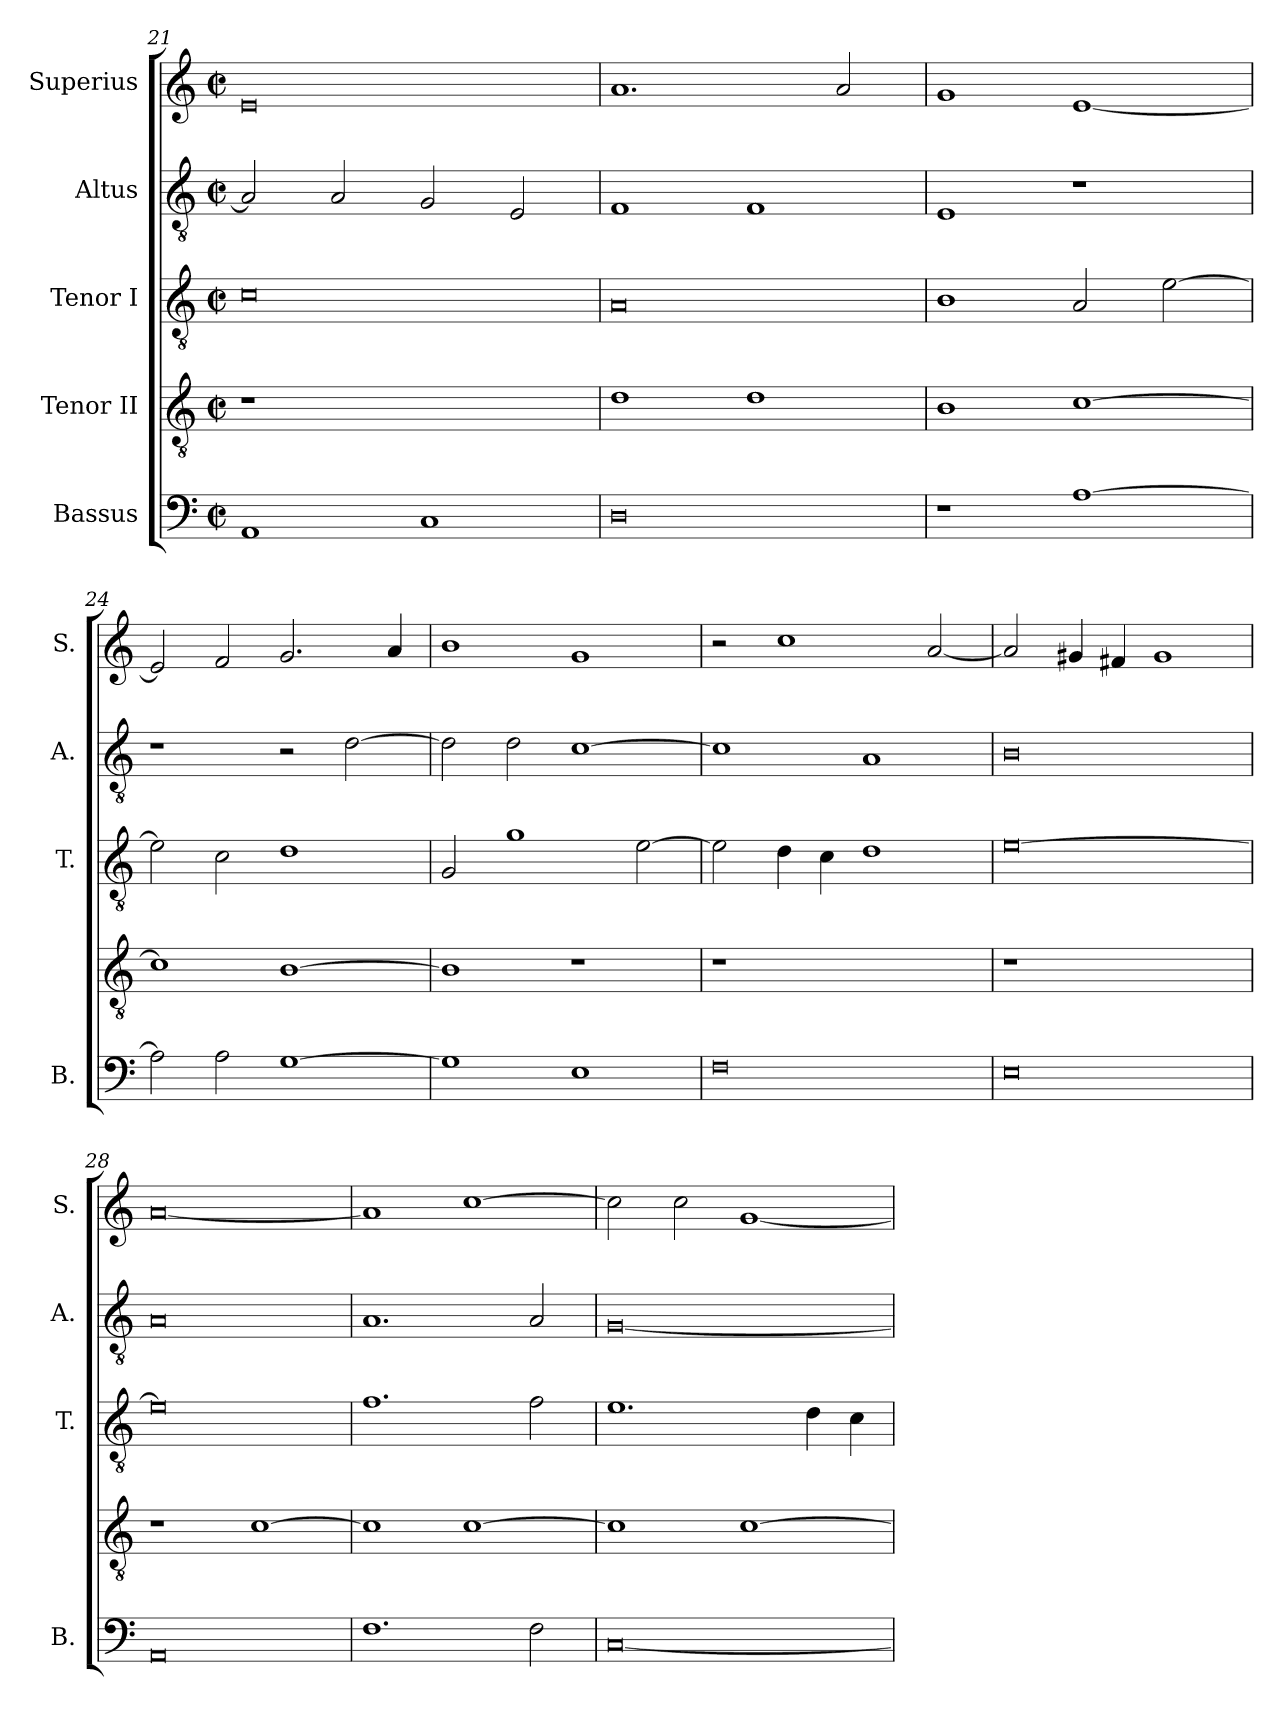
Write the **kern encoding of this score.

**kern	**kern	**kern	**kern	**kern
*part5	*part4	*part3	*part2	*part1
*staff5	*staff4	*staff3	*staff2	*staff1
*I"Bassus	*I"Tenor II	*I"Tenor I	*I"Altus	*I"Superius
*I'B.	*	*I'T.	*I'A.	*I'S.
!!LO:LB:g=z
*clefF4	*clefGv2	*clefGv2	*clefGv2	*clefG2
*	*ITrd7c12	*ITrd7c12	*ITrd7c12	*
*k[]	*k[]	*k[]	*k[]	*k[]
*C:	*C:	*C:	*C:	*C:
*M2/2	*M2/2	*M2/2	*M2/2	*M2/2
*met(c|)	*met(c|)	*met(c|)	*met(c|)	*met(c|)
=21	=21	=21	=21	=21
!	!LO:N:vis=1	!	!	!
1AAi	1r	0Ci	2AAi/]	0ei
.	.	.	2AAi/	.
1Ci	1ryy	.	2GGi/	.
.	.	.	2EEi/	.
=22	=22	=22	=22	=22
0Di	1Di	0AAi	1FFi	1.ai
.	1Di	.	1FFi	.
.	.	.	.	2ai/
=23	=23	=23	=23	=23
1r	1BBi	1BBi	1EEi	1gi
[>1Ai	[>1Ci	2AAi/	1r	[<1ei
.	.	[>2Ei\	.	.
=24	=24	=24	=24	=24
2Ai\]	1Ci]	2Ei\]	1r	2ei/]
2Ai\	.	2Ci\	.	2fi/
[>1Gi	[>1BBi	1Di	2r	2.gi/
.	.	.	[>2Di\	.
.	.	.	.	4ai/
=25	=25	=25	=25	=25
1Gi]	1BBi]	2GGi/	2Di\]	1bi
.	.	1Gi	2Di\	.
1Ei	1r	.	[>1Ci	1gi
.	.	[>2Ei\	.	.
!!LO:PB:g=z
=26	=26	=26	=26	=26
!	!LO:N:vis=1	!	!	!
0Fi	1r	2Ei\]	1Ci]	2r
.	.	4Di\	.	1cci
.	.	4Ci\	.	.
.	1ryy	1Di	1AAi	.
.	.	.	.	[<2ai/
=27	=27	=27	=27	=27
!	!LO:N:vis=1	!	!	!
0Ei	1r	[>0Ei	0BBi	2ai/]
.	.	.	.	4g#Xi/
.	.	.	.	4f#Xi/
.	1ryy	.	.	1g#i
=28	=28	=28	=28	=28
0AAi	1r	0Ei]	0AAi	[<0ai
.	[>1Ci	.	.	.
=29	=29	=29	=29	=29
1.Fi	1Ci]	1.Fi	1.AAi	1ai]
.	[>1Ci	.	.	[>1cci
2Fi\	.	2Fi\	2AAi/	.
=30	=30	=30	=30	=30
[<0Ci	1Ci]	1.Ei	[<0GGi	2cci\]
.	.	.	.	2cci\
.	[>1Ci	.	.	[<1gi
.	.	4Di\	.	.
.	.	4Ci\	.	.
=	=	=	=	=
*-	*-	*-	*-	*-
